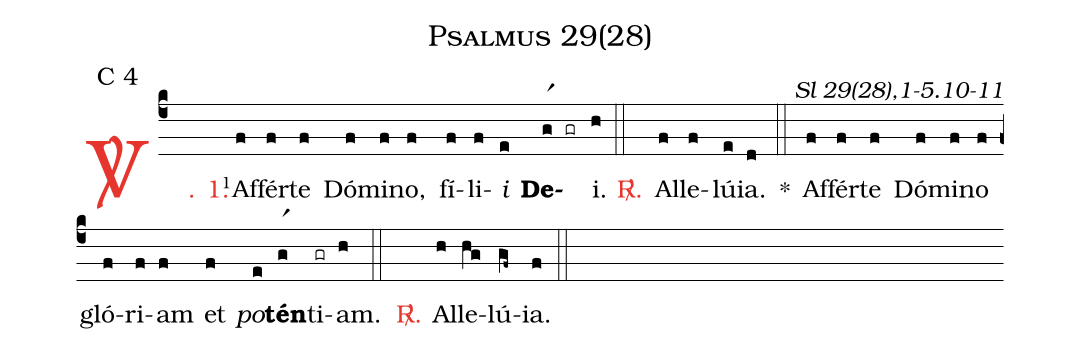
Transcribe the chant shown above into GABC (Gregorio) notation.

name: Psalmus 29(28);
mode: C 4;
commentary: Sl 29(28),1-5.10-11;
%%
(c4)

<c><sp>V/</sp>. 1.</c>() <v>\VSup{1}</v>Af(f)fér(f)te(f) Dó(f)mi(f)no,(f) fí(f)li(f)<i>i</i>(e) <b>De</b>(gr1 gr)i.(h)

(::)

<nlba><c><sp>R/</sp>.</c>() Al</nlba>(f)le(f)lú(e)ia.(d)

*(::)

Af(f)fér(f)te(f) Dó(f)mi(f)no(f) gló(f)ri(f)am(f) et(f) <i>po</i>(e)<b>tén</b>(gr1)ti(gr)am.(h)

(::)

<nlba><c><sp>R/</sp>.</c>() Al</nlba>(h)le(hg)lú(gf~)ia.(f)

(::)
